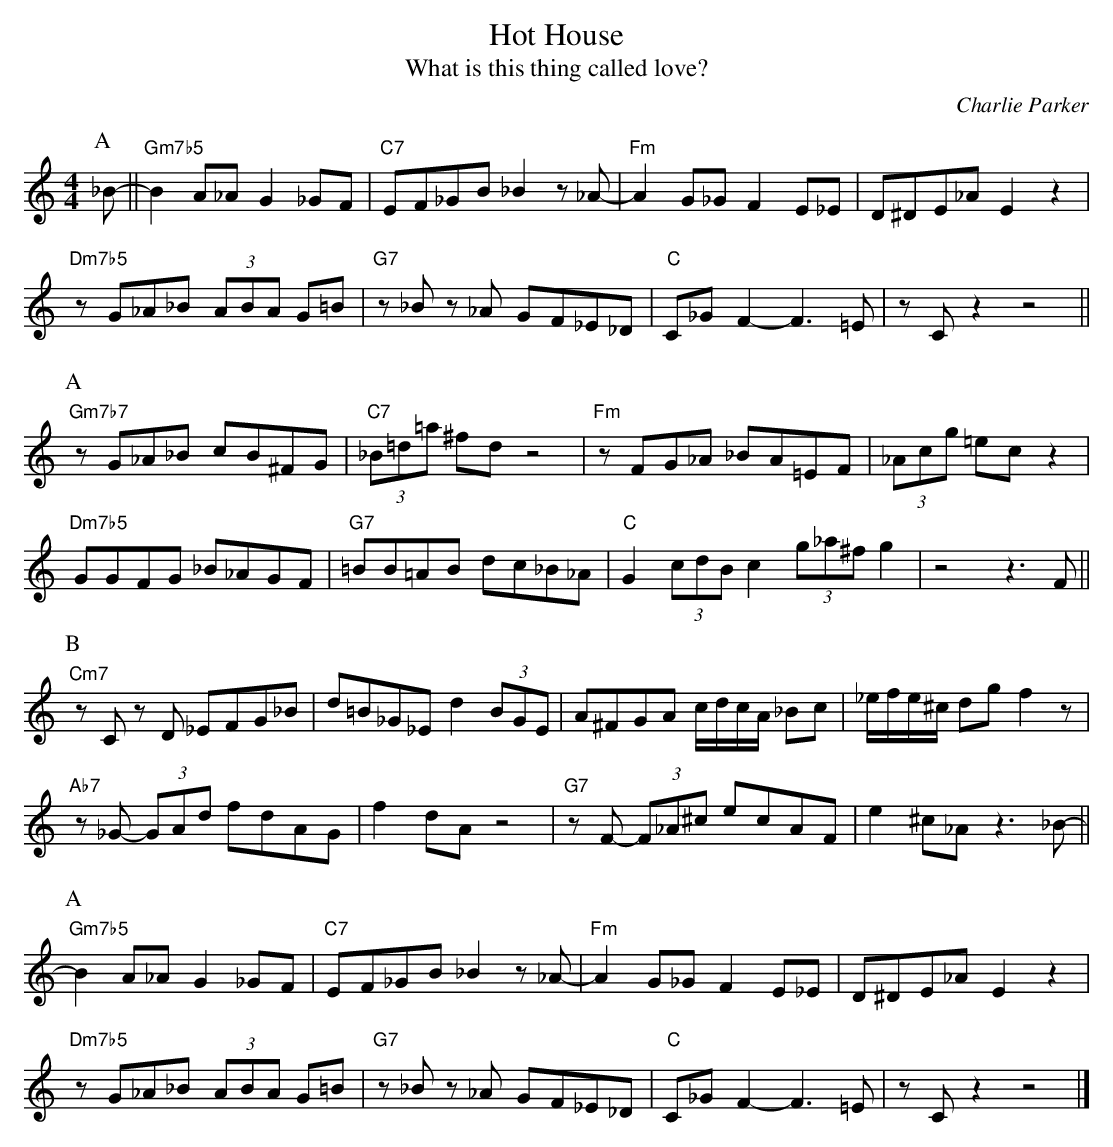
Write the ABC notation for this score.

X:1
T: Hot House
T: What is this thing called love?
C:Charlie Parker
M:4/4
L:1/8
K:C
P: A
_B- || "Gm7b5"B2A_A G2_GF | "C7"EF_GB _B2z_A- | "Fm"A2G_G F2E_E | D^DE_A E2z2 |
"Dm7b5"zG_A_B (3ABA G=B | "G7"z_B z_A GF_E_D | "C"C_GF2- F3=E | zCz2 z4 ||
P: A
"Gm7b7"zG_A_B cB^FG | "C7"(3_B=d=a ^fd z4 | "Fm" zFG_A _BA=EF | (3_Acg =ecz2 |
"Dm7b5"GGFG _B_AGF | "G7"=BB=AB dc_B_A | "C"G2 (3cdB c2 (3g_a^f g2 | z4 z3F ||
P: B
"Cm7"zC zD _EFG_B | d=B_G_E d2(3BGE | A^FGA c/d/c/A/ _Bc | _e/f/e/^c/ dg f2z |
"Ab7"z_G- (3GAd fdAG | f2dAz4 | "G7"zF- (3F_A^c ecAF | e2^c_A z3_B- ||
P: A
"Gm7b5"B2A_A G2_GF | "C7"EF_GB _B2z_A- | "Fm"A2G_G F2E_E | D^DE_A E2z2 |
"Dm7b5"zG_A_B (3ABA G=B | "G7"z_B z_A GF_E_D | "C"C_GF2- F3=E | zCz2 z4 |]
